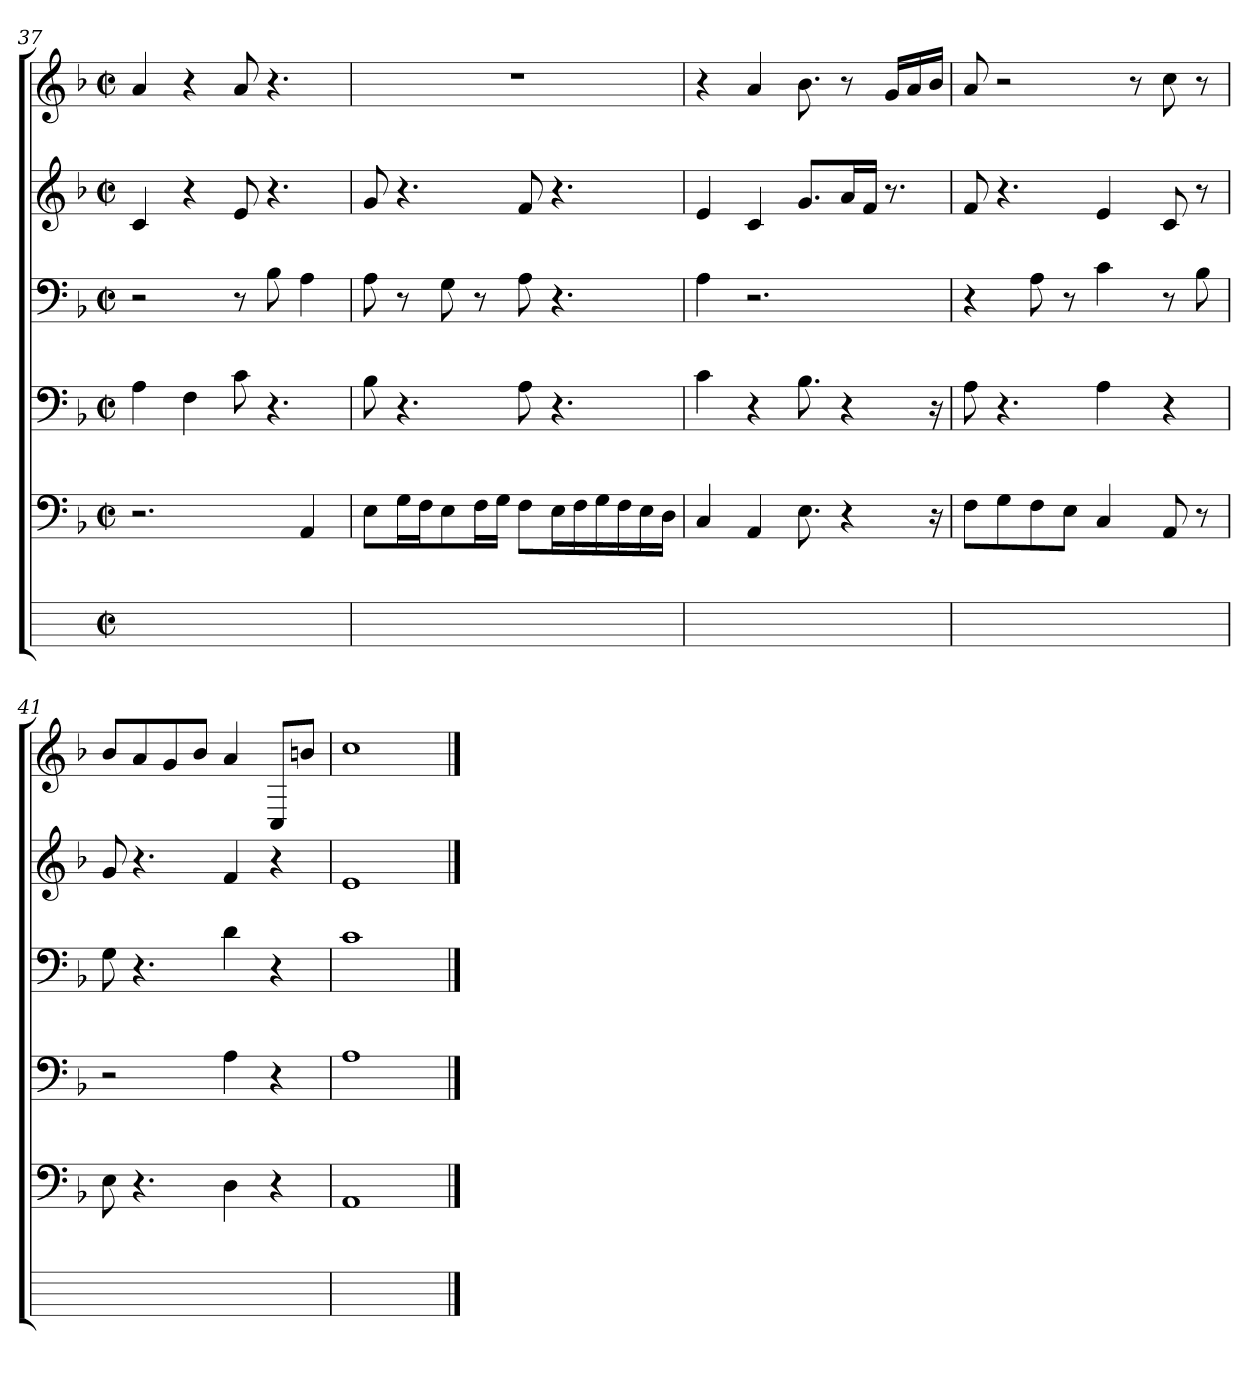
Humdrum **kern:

**kern	**kern	**kern	**kern	**kern	**kern
*part6	*part5	*part4	*part3	*part2	*part1
*staff6	*staff5	*staff4	*staff3	*staff2	*staff1
*	*clefF4	*clefF4	*clefF4	*clefG2	*clefG2
*	*k[b-]	*k[b-]	*k[b-]	*k[b-]	*k[b-]
*	*F:	*F:	*F:	*F:	*F:
*M2/2	*M2/2	*M2/2	*M2/2	*M2/2	*M2/2
*met(c|)	*met(c|)	*met(c|)	*met(c|)	*met(c|)	*met(c|)
=37	=37	=37	=37	=37	=37
1ryy	2.r	4A	2r	4c	4a
.	.	4F	.	4r	4r
.	.	8c	8r	8e	8ai
.	.	4.r	8B-j	4.r	4.r
.	4AA	.	4A	.	.
=38	=38	=38	=38	=38	=38
1ryy	8EL	8B-j	8Ai	8g	1r
.	16GZL	4.r	8r	4.r	.
.	16FZJ	.	.	.	.
.	8Ei	.	8G	.	.
.	16FZL	.	8r	.	.
.	16GZJJ	.	.	.	.
.	8FL	8A	8A	8f	.
.	16EZL	4.r	4.r	4.r	.
.	16FZ	.	.	.	.
.	16GV	.	.	.	.
.	16FZ	.	.	.	.
.	16E	.	.	.	.
.	16DZJJ	.	.	.	.
=39	=39	=39	=39	=39	=39
1ryy	4C	4c	4Ai	4e	4r
.	4AA	4r	2.r	4c	4a
.	8.E	8.B-j	.	8.gL	8.b-j
.	4r	4r	.	16aZL	8r
.	.	.	.	16fVJJ	.
.	.	.	.	8.r	16gZLL
.	.	.	.	.	16aZ
.	16r	16r	.	.	16b-ZJJ
=40	=40	=40	=40	=40	=40
1ryy	8FL	8A	4r	8f	8a
.	8GZ	4.r	.	4.r	2r
.	8Fi	.	8A	.	.
.	8EJ	.	8r	.	.
.	4C	4Ai	4c	4e	.
.	.	.	.	.	8r
.	8AA	4r	8r	8c	8cc
.	8r	.	8B-j	8r	8r
=41	=41	=41	=41	=41	=41
1ryy	8E	2r	8G	8g	8b-jL
.	4.r	.	4.r	4.r	8aZ
.	.	.	.	.	8g
.	.	.	.	.	8b-ZJ
.	4D	4Ai	4d	4f	4a
.	4r	4r	4r	4r	8CZL
.	.	.	.	.	8bnJ
=42	=42	=42	=42	=42	=42
1ryy	1AA	1A	1c	1e	1cc
==	==	==	==	==	==
*-	*-	*-	*-	*-	*-
